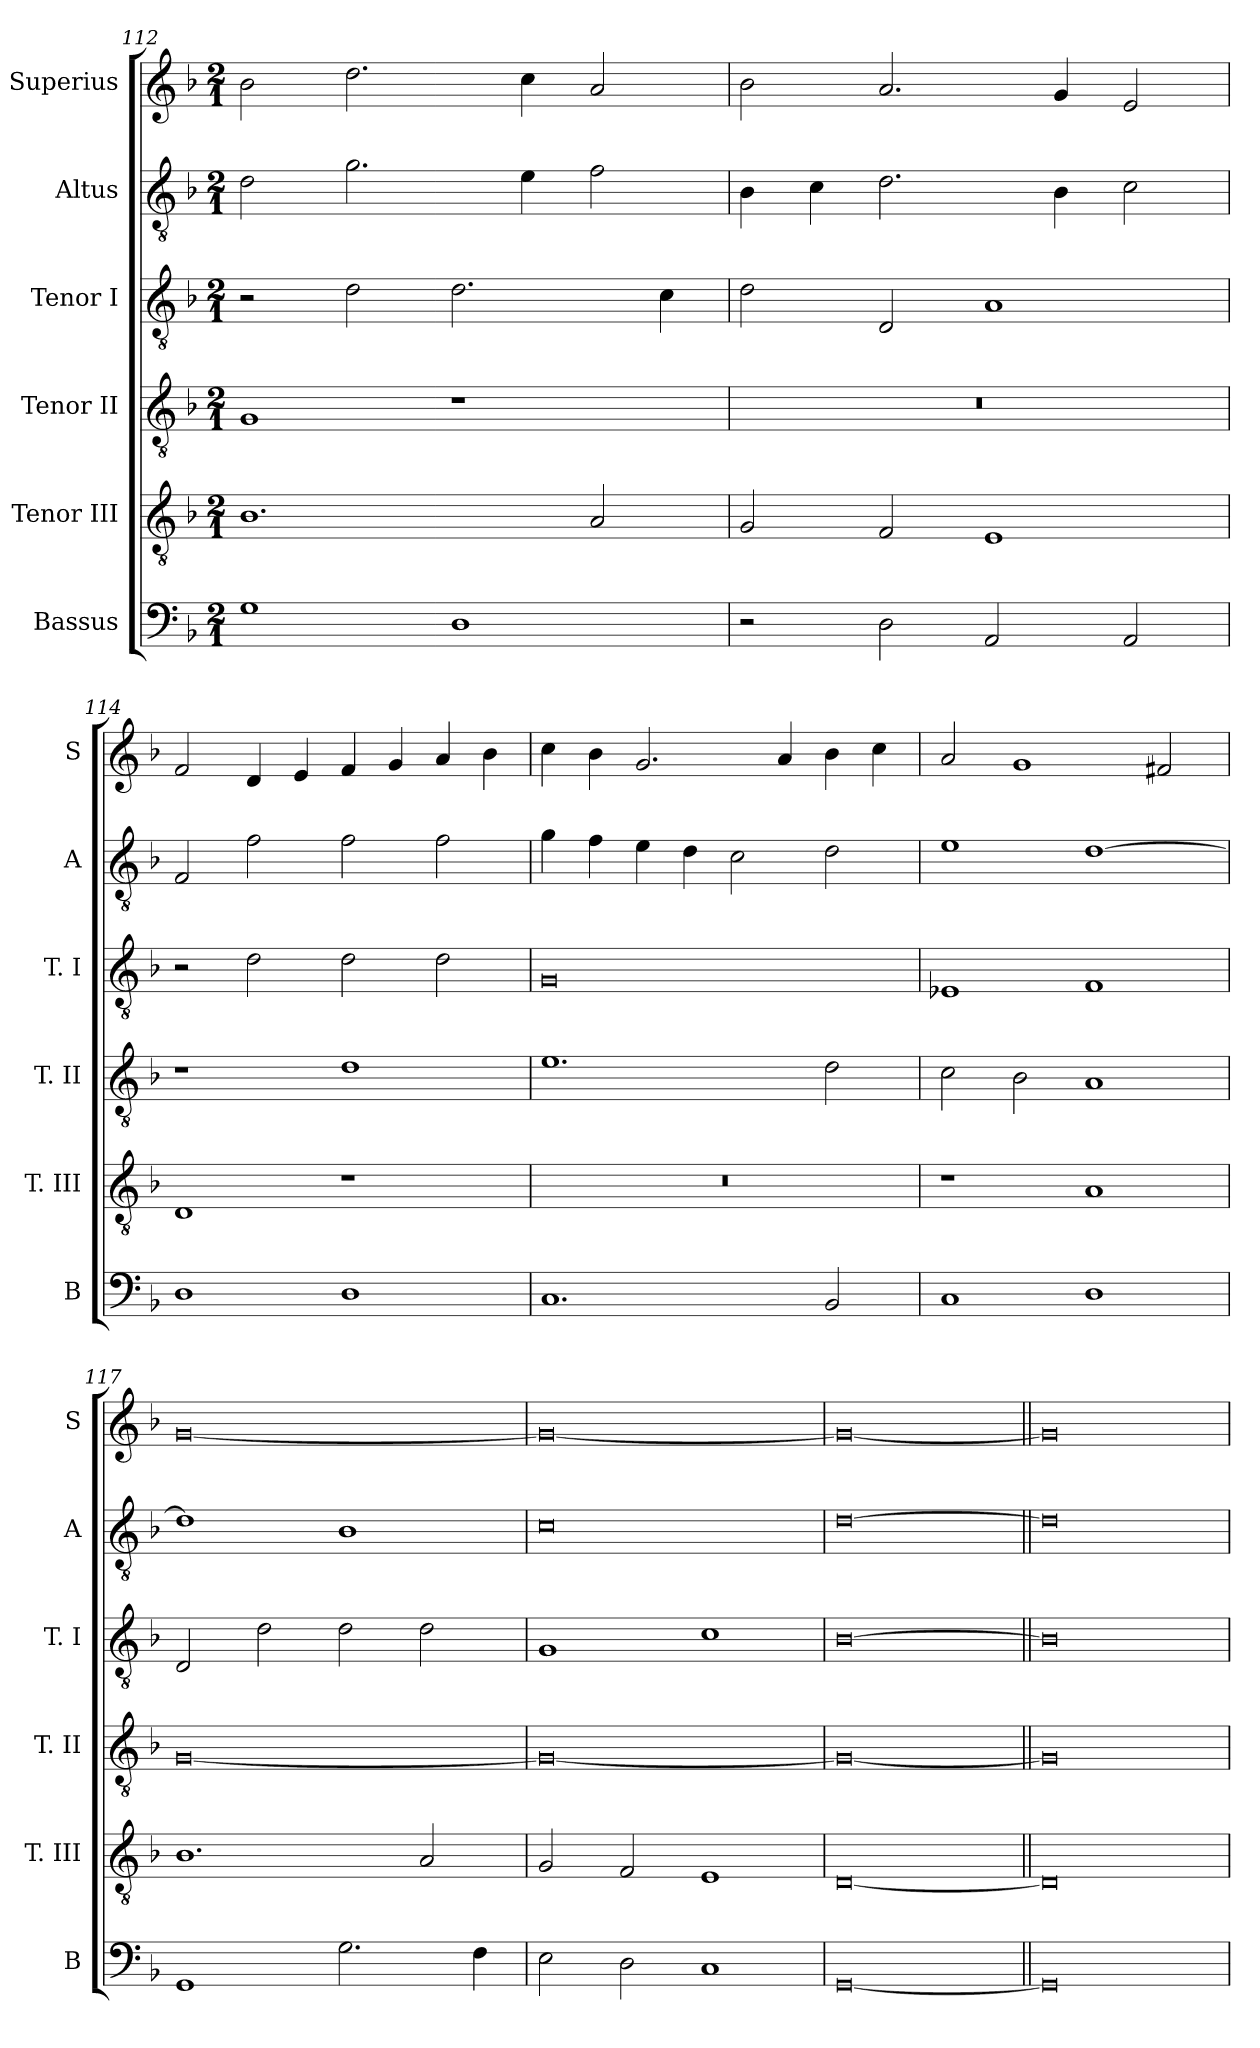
**kern	**kern	**kern	**kern	**kern	**kern
*part6	*part5	*part4	*part3	*part2	*part1
*staff6	*staff5	*staff4	*staff3	*staff2	*staff1
*I"Bassus	*I"Tenor III	*I"Tenor II	*I"Tenor I	*I"Altus	*I"Superius
*I'B	*I'T. III	*I'T. II	*I'T. I	*I'A	*I'S
*clefF4	*clefGv2	*clefGv2	*clefGv2	*clefGv2	*clefG2
*k[b-]	*k[b-]	*k[b-]	*k[b-]	*k[b-]	*k[b-]
*F:	*F:	*F:	*F:	*F:	*F:
*M2/1	*M2/1	*M2/1	*M2/1	*M2/1	*M2/1
=112	=112	=112	=112	=112	=112
1G	1.B-	1G	2r	2d	2b-
.	.	.	2d	2.g	2.dd
1D	.	1r	2.d	.	.
.	.	.	.	4e	4cc
.	2A	.	.	2f	2a
.	.	.	4c	.	.
=113	=113	=113	=113	=113	=113
2r	2G	0r	2d	4B-	2b-
.	.	.	.	4c	.
2D	2F	.	2D	2.d	2.a
2AA	1E	.	1A	.	.
.	.	.	.	4B-	4g
2AA	.	.	.	2c	2e
=114	=114	=114	=114	=114	=114
1D	1D	1r	2r	2F	2f
.	.	.	2d	2f	4d
.	.	.	.	.	4e
1D	1r	1d	2d	2f	4f
.	.	.	.	.	4g
.	.	.	2d	2f	4a
.	.	.	.	.	4b-
=115	=115	=115	=115	=115	=115
1.C	0r	1.e	0G	4g	4cc
.	.	.	.	4f	4b-
.	.	.	.	4e	2.g
.	.	.	.	4d	.
.	.	.	.	2c	.
.	.	.	.	.	4a
2BB-	.	2d	.	2d	4b-
.	.	.	.	.	4cc
=116	=116	=116	=116	=116	=116
1C	1r	2c	1E-X	1e	2a
.	.	2B-	.	.	1g
1D	1A	1A	1F	[1d	.
.	.	.	.	.	2f#X
=117	=117	=117	=117	=117	=117
1GG	1.B-	[0G	2D	1d]	[0g
.	.	.	2d	.	.
2.G	.	.	2d	1B-	.
.	2A	.	2d	.	.
4F	.	.	.	.	.
=118	=118	=118	=118	=118	=118
2E	2G	0G_	1G	0c	0g_
2D	2F	.	.	.	.
1C	1E	.	1c	.	.
=119	=119	=119	=119	=119	=119
[0GG	[0D	0G_	[0B-	[0d	0g_
=120||	=120||	=120||	=120||	=120||	=120||
0GG]	0D]	0G]	0B-]	0d]	0g]
=	=	=	=	=	=
*-	*-	*-	*-	*-	*-
